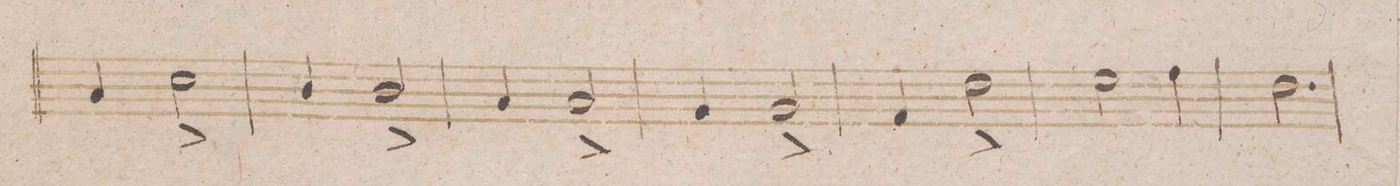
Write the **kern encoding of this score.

**kern	**dynam
*I"Oboe 2do	*
*clefG2	*
*k[b-]	*
*met(c)	*
*M3/4	*
4a/	.
2cc^<\	.
=44	=44
4b-/	.
2b-^/	.
=45	=45
4a/	.
2a^/	.
=46	=46
4g/	.
2g^/	.
=47	=47
4f/	.
2dd^<\	.
=48	=48
2ee\	.
4ff\	.
=49	=49
2.dd\	.
=50	=50
*-	*-
